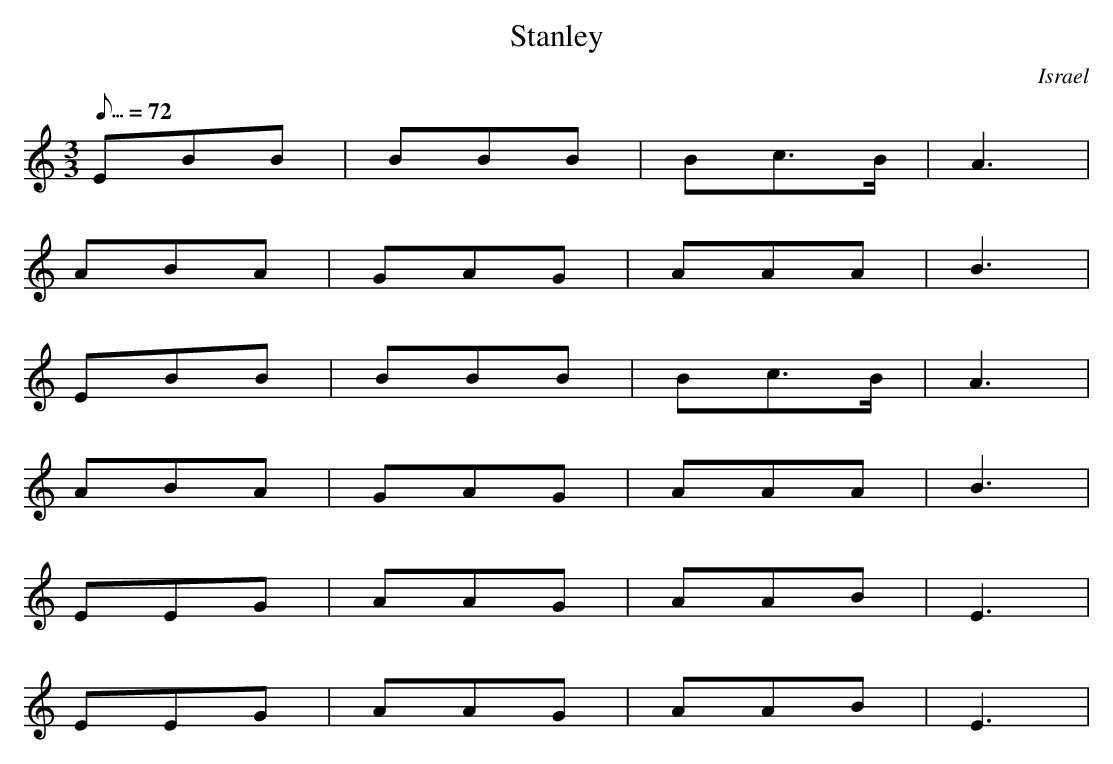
X:1
T: Stanley
L:1/3
O: Israel
M:3/3
Q:1/3=72
K:C
EBB | BBB | Bc3/2B/2 | A3 |
ABA | GAG | AAA | B3 |
EBB | BBB | Bc3/2B/2 | A3 |
ABA | GAG | AAA | B3 |
EEG | AAG | AAB | E3 |
EEG | AAG | AAB | E3 |
